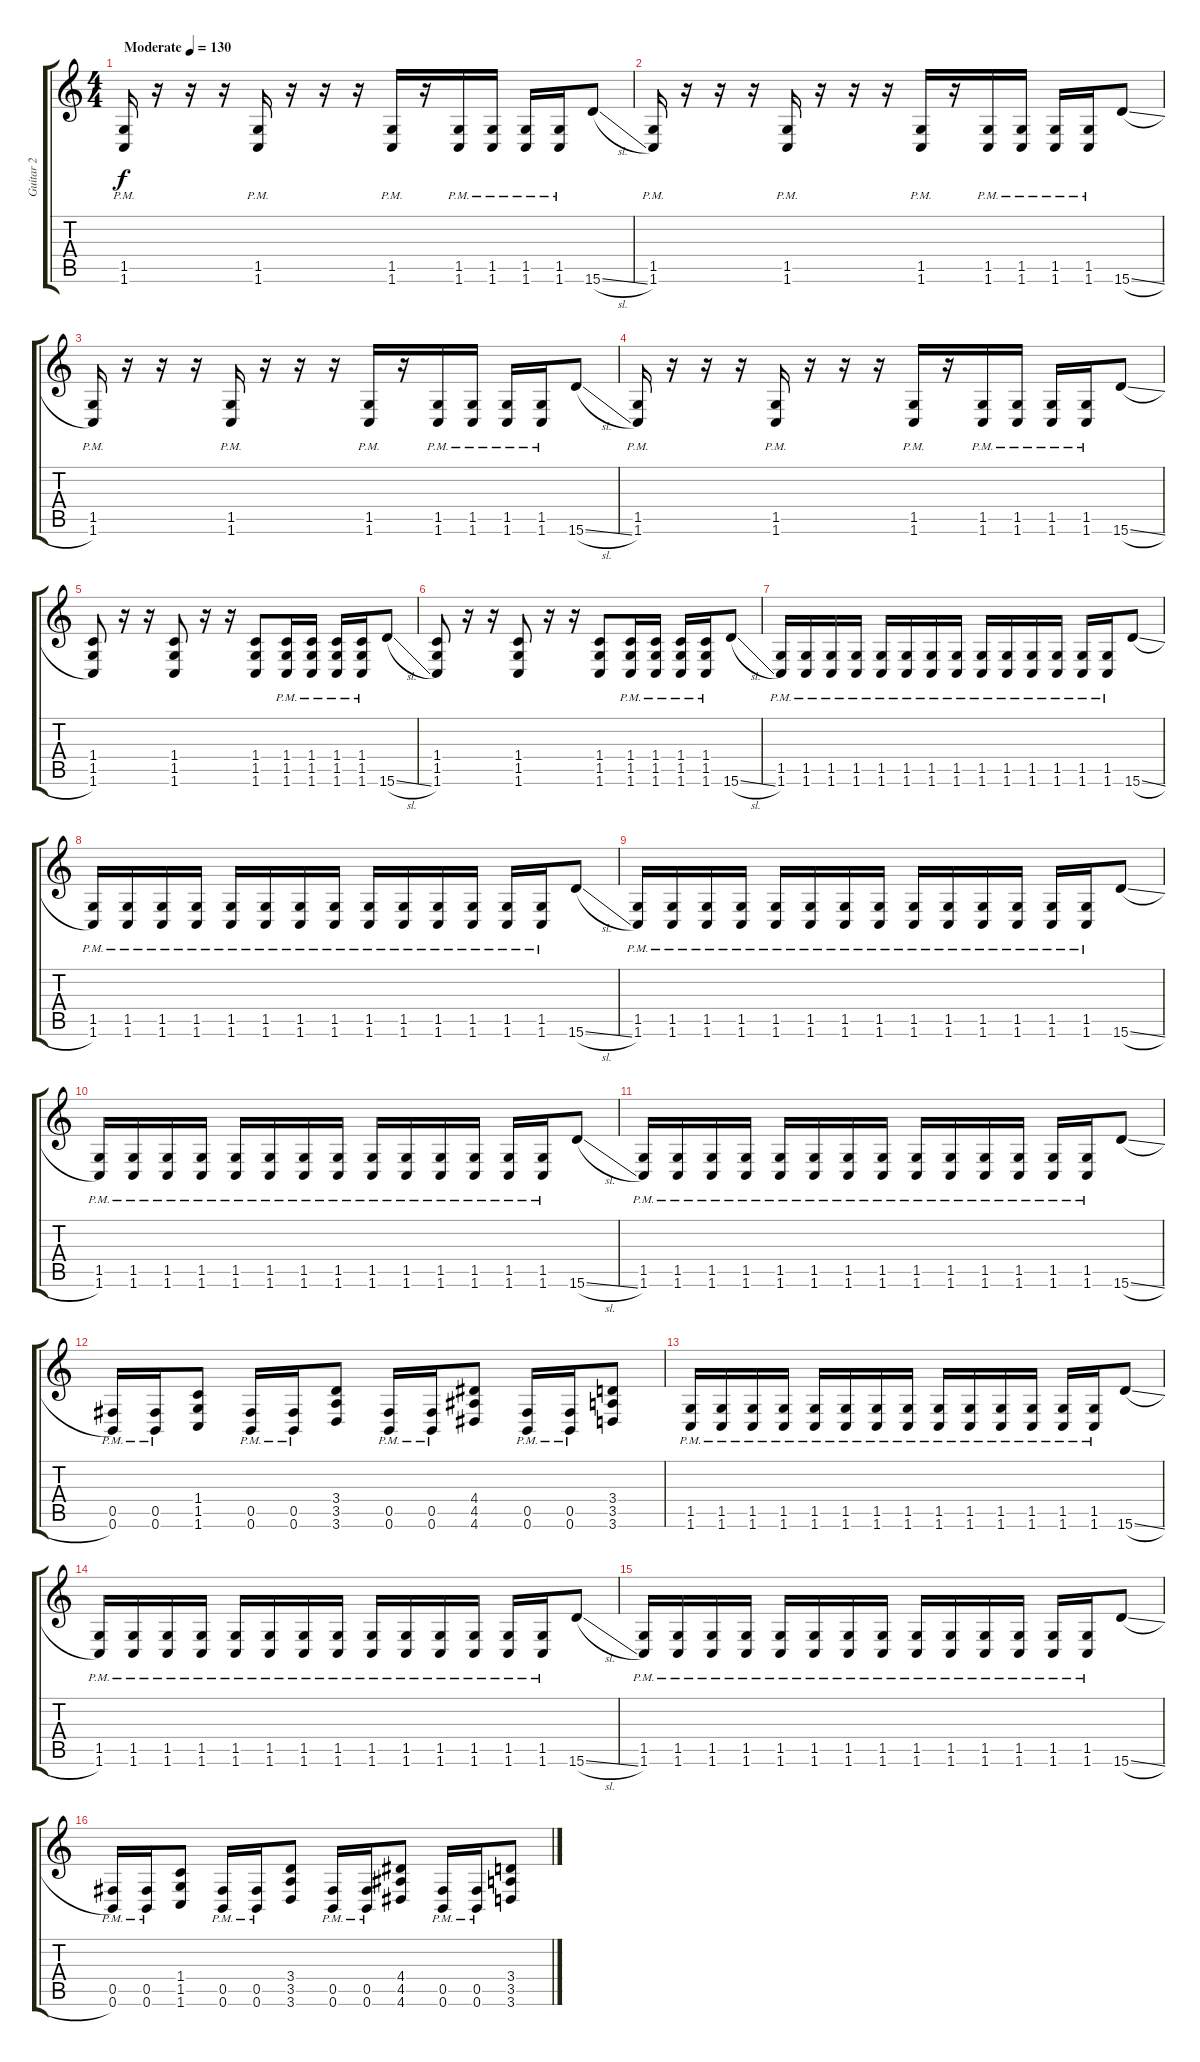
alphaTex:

\track ("Guitar 2" "Guitar 2") {instrument overdrivenguitar}
\staff {score tabs}
\tuning (Db4 Ab3 E3 B2 Gb2 B1) {hide}
\ts (4 4)
\tempo (130 "Moderate")
\clef g2
\ks c
(1.5{pm} 1.6{pm}).16{dy f instrument overdrivenguitar} r.16 r.16 r.16 (1.5{pm} 1.6{pm}).16 r.16 r.16 r.16 (1.5{pm} 1.6{pm}).16 r.16 (1.5{pm} 1.6{pm}).16 (1.5{pm} 1.6{pm}).16 (1.5{pm} 1.6{pm}).16 (1.5{pm} 1.6{pm}).16 15.6{sl}.8 |
(1.5{pm} 1.6{pm}).16 r.16 r.16 r.16 (1.5{pm} 1.6{pm}).16 r.16 r.16 r.16 (1.5{pm} 1.6{pm}).16 r.16 (1.5{pm} 1.6{pm}).16 (1.5{pm} 1.6{pm}).16 (1.5{pm} 1.6{pm}).16 (1.5{pm} 1.6{pm}).16 15.6{sl}.8 |
(1.5{pm} 1.6{pm}).16 r.16 r.16 r.16 (1.5{pm} 1.6{pm}).16 r.16 r.16 r.16 (1.5{pm} 1.6{pm}).16 r.16 (1.5{pm} 1.6{pm}).16 (1.5{pm} 1.6{pm}).16 (1.5{pm} 1.6{pm}).16 (1.5{pm} 1.6{pm}).16 15.6{sl}.8 |
(1.5{pm} 1.6{pm}).16 r.16 r.16 r.16 (1.5{pm} 1.6{pm}).16 r.16 r.16 r.16 (1.5{pm} 1.6{pm}).16 r.16 (1.5{pm} 1.6{pm}).16 (1.5{pm} 1.6{pm}).16 (1.5{pm} 1.6{pm}).16 (1.5{pm} 1.6{pm}).16 15.6{sl}.8 |
(1.4 1.5 1.6).8 r.16 r.16 (1.4 1.5 1.6).8 r.16 r.16 (1.4 1.5 1.6).8 (1.4{pm} 1.5{pm} 1.6{pm}).16 (1.4{pm} 1.5{pm} 1.6{pm}).16 (1.4{pm} 1.5{pm} 1.6{pm}).16 (1.4{pm} 1.5{pm} 1.6{pm}).16 15.6{sl}.8 |
(1.4 1.5 1.6).8 r.16 r.16 (1.4 1.5 1.6).8 r.16 r.16 (1.4 1.5 1.6).8 (1.4{pm} 1.5{pm} 1.6{pm}).16 (1.4{pm} 1.5{pm} 1.6{pm}).16 (1.4{pm} 1.5{pm} 1.6{pm}).16 (1.4{pm} 1.5{pm} 1.6{pm}).16 15.6{sl}.8 |
(1.5{pm} 1.6{pm}).16 (1.5{pm} 1.6{pm}).16 (1.5{pm} 1.6{pm}).16 (1.5{pm} 1.6{pm}).16 (1.5{pm} 1.6{pm}).16 (1.5{pm} 1.6{pm}).16 (1.5{pm} 1.6{pm}).16 (1.5{pm} 1.6{pm}).16 (1.5{pm} 1.6{pm}).16 (1.5{pm} 1.6{pm}).16 (1.5{pm} 1.6{pm}).16 (1.5{pm} 1.6{pm}).16 (1.5{pm} 1.6{pm}).16 (1.5{pm} 1.6{pm}).16 15.6{sl}.8 |
(1.5{pm} 1.6{pm}).16 (1.5{pm} 1.6{pm}).16 (1.5{pm} 1.6{pm}).16 (1.5{pm} 1.6{pm}).16 (1.5{pm} 1.6{pm}).16 (1.5{pm} 1.6{pm}).16 (1.5{pm} 1.6{pm}).16 (1.5{pm} 1.6{pm}).16 (1.5{pm} 1.6{pm}).16 (1.5{pm} 1.6{pm}).16 (1.5{pm} 1.6{pm}).16 (1.5{pm} 1.6{pm}).16 (1.5{pm} 1.6{pm}).16 (1.5{pm} 1.6{pm}).16 15.6{sl}.8 |
(1.5{pm} 1.6{pm}).16 (1.5{pm} 1.6{pm}).16 (1.5{pm} 1.6{pm}).16 (1.5{pm} 1.6{pm}).16 (1.5{pm} 1.6{pm}).16 (1.5{pm} 1.6{pm}).16 (1.5{pm} 1.6{pm}).16 (1.5{pm} 1.6{pm}).16 (1.5{pm} 1.6{pm}).16 (1.5{pm} 1.6{pm}).16 (1.5{pm} 1.6{pm}).16 (1.5{pm} 1.6{pm}).16 (1.5{pm} 1.6{pm}).16 (1.5{pm} 1.6{pm}).16 15.6{sl}.8 |
(1.5{pm} 1.6{pm}).16 (1.5{pm} 1.6{pm}).16 (1.5{pm} 1.6{pm}).16 (1.5{pm} 1.6{pm}).16 (1.5{pm} 1.6{pm}).16 (1.5{pm} 1.6{pm}).16 (1.5{pm} 1.6{pm}).16 (1.5{pm} 1.6{pm}).16 (1.5{pm} 1.6{pm}).16 (1.5{pm} 1.6{pm}).16 (1.5{pm} 1.6{pm}).16 (1.5{pm} 1.6{pm}).16 (1.5{pm} 1.6{pm}).16 (1.5{pm} 1.6{pm}).16 15.6{sl}.8 |
(1.5{pm} 1.6{pm}).16 (1.5{pm} 1.6{pm}).16 (1.5{pm} 1.6{pm}).16 (1.5{pm} 1.6{pm}).16 (1.5{pm} 1.6{pm}).16 (1.5{pm} 1.6{pm}).16 (1.5{pm} 1.6{pm}).16 (1.5{pm} 1.6{pm}).16 (1.5{pm} 1.6{pm}).16 (1.5{pm} 1.6{pm}).16 (1.5{pm} 1.6{pm}).16 (1.5{pm} 1.6{pm}).16 (1.5{pm} 1.6{pm}).16 (1.5{pm} 1.6{pm}).16 15.6{sl}.8 |
(0.5{pm} 0.6{pm}).16 (0.5{pm} 0.6{pm}).16 (1.4 1.5 1.6).8 (0.5{pm} 0.6{pm}).16 (0.5{pm} 0.6{pm}).16 (3.4 3.5 3.6).8 (0.5{pm} 0.6{pm}).16 (0.5{pm} 0.6{pm}).16 (4.4 4.5 4.6).8 (0.5{pm} 0.6{pm}).16 (0.5{pm} 0.6{pm}).16 (3.4 3.5 3.6).8 |
(1.5{pm} 1.6{pm}).16 (1.5{pm} 1.6{pm}).16 (1.5{pm} 1.6{pm}).16 (1.5{pm} 1.6{pm}).16 (1.5{pm} 1.6{pm}).16 (1.5{pm} 1.6{pm}).16 (1.5{pm} 1.6{pm}).16 (1.5{pm} 1.6{pm}).16 (1.5{pm} 1.6{pm}).16 (1.5{pm} 1.6{pm}).16 (1.5{pm} 1.6{pm}).16 (1.5{pm} 1.6{pm}).16 (1.5{pm} 1.6{pm}).16 (1.5{pm} 1.6{pm}).16 15.6{sl}.8 |
(1.5{pm} 1.6{pm}).16 (1.5{pm} 1.6{pm}).16 (1.5{pm} 1.6{pm}).16 (1.5{pm} 1.6{pm}).16 (1.5{pm} 1.6{pm}).16 (1.5{pm} 1.6{pm}).16 (1.5{pm} 1.6{pm}).16 (1.5{pm} 1.6{pm}).16 (1.5{pm} 1.6{pm}).16 (1.5{pm} 1.6{pm}).16 (1.5{pm} 1.6{pm}).16 (1.5{pm} 1.6{pm}).16 (1.5{pm} 1.6{pm}).16 (1.5{pm} 1.6{pm}).16 15.6{sl}.8 |
(1.5{pm} 1.6{pm}).16 (1.5{pm} 1.6{pm}).16 (1.5{pm} 1.6{pm}).16 (1.5{pm} 1.6{pm}).16 (1.5{pm} 1.6{pm}).16 (1.5{pm} 1.6{pm}).16 (1.5{pm} 1.6{pm}).16 (1.5{pm} 1.6{pm}).16 (1.5{pm} 1.6{pm}).16 (1.5{pm} 1.6{pm}).16 (1.5{pm} 1.6{pm}).16 (1.5{pm} 1.6{pm}).16 (1.5{pm} 1.6{pm}).16 (1.5{pm} 1.6{pm}).16 15.6{sl}.8 |
(0.5{pm} 0.6{pm}).16 (0.5{pm} 0.6{pm}).16 (1.4 1.5 1.6).8 (0.5{pm} 0.6{pm}).16 (0.5{pm} 0.6{pm}).16 (3.4 3.5 3.6).8 (0.5{pm} 0.6{pm}).16 (0.5{pm} 0.6{pm}).16 (4.4 4.5 4.6).8 (0.5{pm} 0.6{pm}).16 (0.5{pm} 0.6{pm}).16 (3.4 3.5 3.6).8
